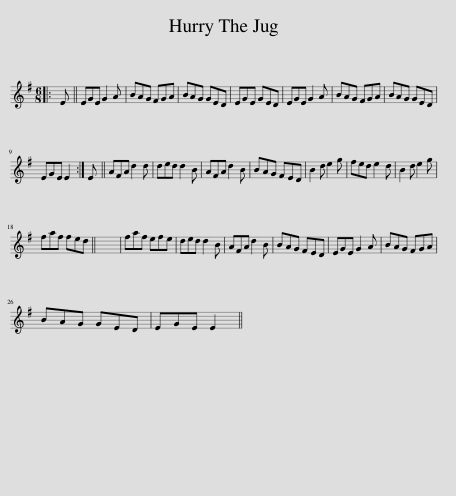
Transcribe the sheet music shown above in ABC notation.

X:1
L:1/8
M:6/8
I:linebreak $
K:Emin
V:1 treble
V:1
|: E || EGE G2 A | BAG FGA | BAG GED | EGE GED | %5
 EGE G2 A | BAG FGA | BAG GED |$ EGE E2 :| E || %10
 AFA d2 d | ded d2 B | AFA d2 B | BAG FED | B2 d e2 g | %15
 fed e2 d | B2 d e2 g |$ faf fed || x6 | faf efe | %20
 ded d2 B | AFA d2 B | BAG FED | EGE G2 A | BAG FGA |$ %25
 BAG GED | EGE E2 || %27
